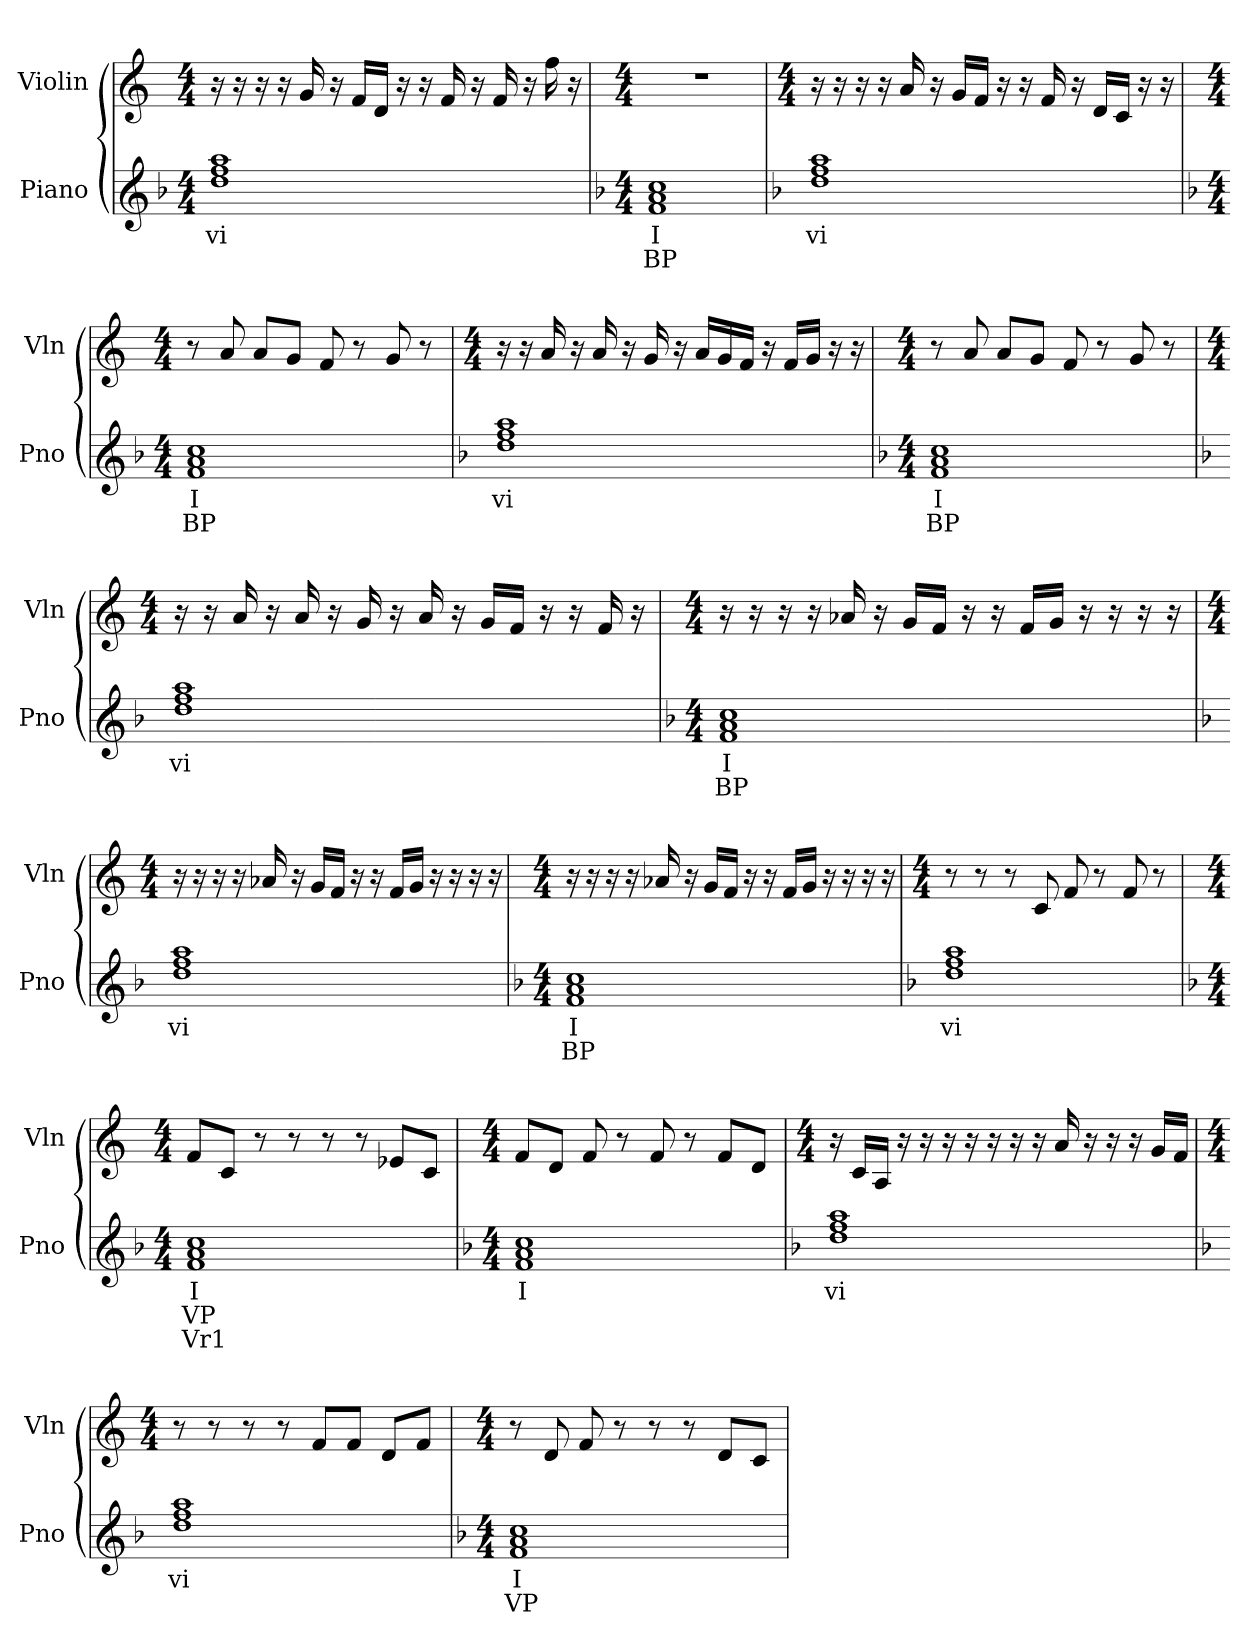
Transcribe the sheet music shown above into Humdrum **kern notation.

**kern	**text	**text	**text	**kern
*part2	*part2	*part2	*part2	*part1
*staff2	*staff2	*staff2	*staff2	*staff1
*I"Piano	*	*	*	*I"Violin
*I'Pno	*	*	*	*I'Vln
*k[b-]	*	*	*	*
*F:	*	*	*	*
*M4/4	*	*	*	*M4/4
=	=	=	=	=
1dd 1ff 1aa	vi	.	.	16r
.	.	.	.	16r
.	.	.	.	16r
.	.	.	.	16r
.	.	.	.	16g
.	.	.	.	16r
.	.	.	.	16fLL
.	.	.	.	16dJJ
.	.	.	.	16r
.	.	.	.	16r
.	.	.	.	16f
.	.	.	.	16r
.	.	.	.	16f
.	.	.	.	16r
.	.	.	.	16ff
.	.	.	.	16r
=	=	=	=	=
*k[b-]	*	*	*	*
*F:	*	*	*	*
*M4/4	*	*	*	*M4/4
1f 1a 1cc	I	BP	.	1r
=	=	=	=	=
*k[b-]	*	*	*	*
*F:	*	*	*	*
*	*	*	*	*M4/4
1dd 1ff 1aa	vi	.	.	16r
.	.	.	.	16r
.	.	.	.	16r
.	.	.	.	16r
.	.	.	.	16a
.	.	.	.	16r
.	.	.	.	16gLL
.	.	.	.	16fJJ
.	.	.	.	16r
.	.	.	.	16r
.	.	.	.	16f
.	.	.	.	16r
.	.	.	.	16dLL
.	.	.	.	16cJJ
.	.	.	.	16r
.	.	.	.	16r
=	=	=	=	=
*k[b-]	*	*	*	*
*F:	*	*	*	*
*M4/4	*	*	*	*M4/4
1f 1a 1cc	I	BP	.	8r
.	.	.	.	8a
.	.	.	.	8aL
.	.	.	.	8gJ
.	.	.	.	8f
.	.	.	.	8r
.	.	.	.	8g
.	.	.	.	8r
=	=	=	=	=
*k[b-]	*	*	*	*
*F:	*	*	*	*
*	*	*	*	*M4/4
1dd 1ff 1aa	vi	.	.	16r
.	.	.	.	16r
.	.	.	.	16a
.	.	.	.	16r
.	.	.	.	16a
.	.	.	.	16r
.	.	.	.	16g
.	.	.	.	16r
.	.	.	.	16aLL
.	.	.	.	16g
.	.	.	.	16fJJ
.	.	.	.	16r
.	.	.	.	16fLL
.	.	.	.	16gJJ
.	.	.	.	16r
.	.	.	.	16r
=	=	=	=	=
*k[b-]	*	*	*	*
*F:	*	*	*	*
*M4/4	*	*	*	*M4/4
1f 1a 1cc	I	BP	.	8r
.	.	.	.	8a
.	.	.	.	8aL
.	.	.	.	8gJ
.	.	.	.	8f
.	.	.	.	8r
.	.	.	.	8g
.	.	.	.	8r
=	=	=	=	=
*k[b-]	*	*	*	*
*F:	*	*	*	*
*	*	*	*	*M4/4
1dd 1ff 1aa	vi	.	.	16r
.	.	.	.	16r
.	.	.	.	16a
.	.	.	.	16r
.	.	.	.	16a
.	.	.	.	16r
.	.	.	.	16g
.	.	.	.	16r
.	.	.	.	16a
.	.	.	.	16r
.	.	.	.	16gLL
.	.	.	.	16fJJ
.	.	.	.	16r
.	.	.	.	16r
.	.	.	.	16f
.	.	.	.	16r
=	=	=	=	=
*k[b-]	*	*	*	*
*F:	*	*	*	*
*M4/4	*	*	*	*M4/4
1f 1a 1cc	I	BP	.	16r
.	.	.	.	16r
.	.	.	.	16r
.	.	.	.	16r
.	.	.	.	16a-X
.	.	.	.	16r
.	.	.	.	16gLL
.	.	.	.	16fJJ
.	.	.	.	16r
.	.	.	.	16r
.	.	.	.	16fLL
.	.	.	.	16gJJ
.	.	.	.	16r
.	.	.	.	16r
.	.	.	.	16r
.	.	.	.	16r
=	=	=	=	=
*k[b-]	*	*	*	*
*F:	*	*	*	*
*	*	*	*	*M4/4
1dd 1ff 1aa	vi	.	.	16r
.	.	.	.	16r
.	.	.	.	16r
.	.	.	.	16r
.	.	.	.	16a-X
.	.	.	.	16r
.	.	.	.	16gLL
.	.	.	.	16fJJ
.	.	.	.	16r
.	.	.	.	16r
.	.	.	.	16fLL
.	.	.	.	16gJJ
.	.	.	.	16r
.	.	.	.	16r
.	.	.	.	16r
.	.	.	.	16r
=	=	=	=	=
*k[b-]	*	*	*	*
*F:	*	*	*	*
*M4/4	*	*	*	*M4/4
1f 1a 1cc	I	BP	.	16r
.	.	.	.	16r
.	.	.	.	16r
.	.	.	.	16r
.	.	.	.	16a-X
.	.	.	.	16r
.	.	.	.	16gLL
.	.	.	.	16fJJ
.	.	.	.	16r
.	.	.	.	16r
.	.	.	.	16fLL
.	.	.	.	16gJJ
.	.	.	.	16r
.	.	.	.	16r
.	.	.	.	16r
.	.	.	.	16r
=	=	=	=	=
*k[b-]	*	*	*	*
*F:	*	*	*	*
*	*	*	*	*M4/4
1dd 1ff 1aa	vi	.	.	8r
.	.	.	.	8r
.	.	.	.	8r
.	.	.	.	8c
.	.	.	.	8f
.	.	.	.	8r
.	.	.	.	8f
.	.	.	.	8r
=	=	=	=	=
*k[b-]	*	*	*	*
*F:	*	*	*	*
*M4/4	*	*	*	*M4/4
1f 1a 1cc	I	VP	Vr1	8fL
.	.	.	.	8cJ
.	.	.	.	8r
.	.	.	.	8r
.	.	.	.	8r
.	.	.	.	8r
.	.	.	.	8e-XL
.	.	.	.	8cJ
=	=	=	=	=
*k[b-]	*	*	*	*
*F:	*	*	*	*
*M4/4	*	*	*	*M4/4
1f 1a 1cc	I	.	.	8fL
.	.	.	.	8dJ
.	.	.	.	8f
.	.	.	.	8r
.	.	.	.	8f
.	.	.	.	8r
.	.	.	.	8fL
.	.	.	.	8dJ
=	=	=	=	=
*k[b-]	*	*	*	*
*F:	*	*	*	*
*	*	*	*	*M4/4
1dd 1ff 1aa	vi	.	.	16r
.	.	.	.	16cLL
.	.	.	.	16AJJ
.	.	.	.	16r
.	.	.	.	16r
.	.	.	.	16r
.	.	.	.	16r
.	.	.	.	16r
.	.	.	.	16r
.	.	.	.	16r
.	.	.	.	16a
.	.	.	.	16r
.	.	.	.	16r
.	.	.	.	16r
.	.	.	.	16gLL
.	.	.	.	16fJJ
=	=	=	=	=
*k[b-]	*	*	*	*
*F:	*	*	*	*
*	*	*	*	*M4/4
1dd 1ff 1aa	vi	.	.	8r
.	.	.	.	8r
.	.	.	.	8r
.	.	.	.	8r
.	.	.	.	8fL
.	.	.	.	8fJ
.	.	.	.	8dL
.	.	.	.	8fJ
=	=	=	=	=
*k[b-]	*	*	*	*
*F:	*	*	*	*
*M4/4	*	*	*	*M4/4
1f 1a 1cc	I	VP	.	8r
.	.	.	.	8d
.	.	.	.	8f
.	.	.	.	8r
.	.	.	.	8r
.	.	.	.	8r
.	.	.	.	8dL
.	.	.	.	8cJ
=	=	=	=	=
*-	*-	*-	*-	*-
